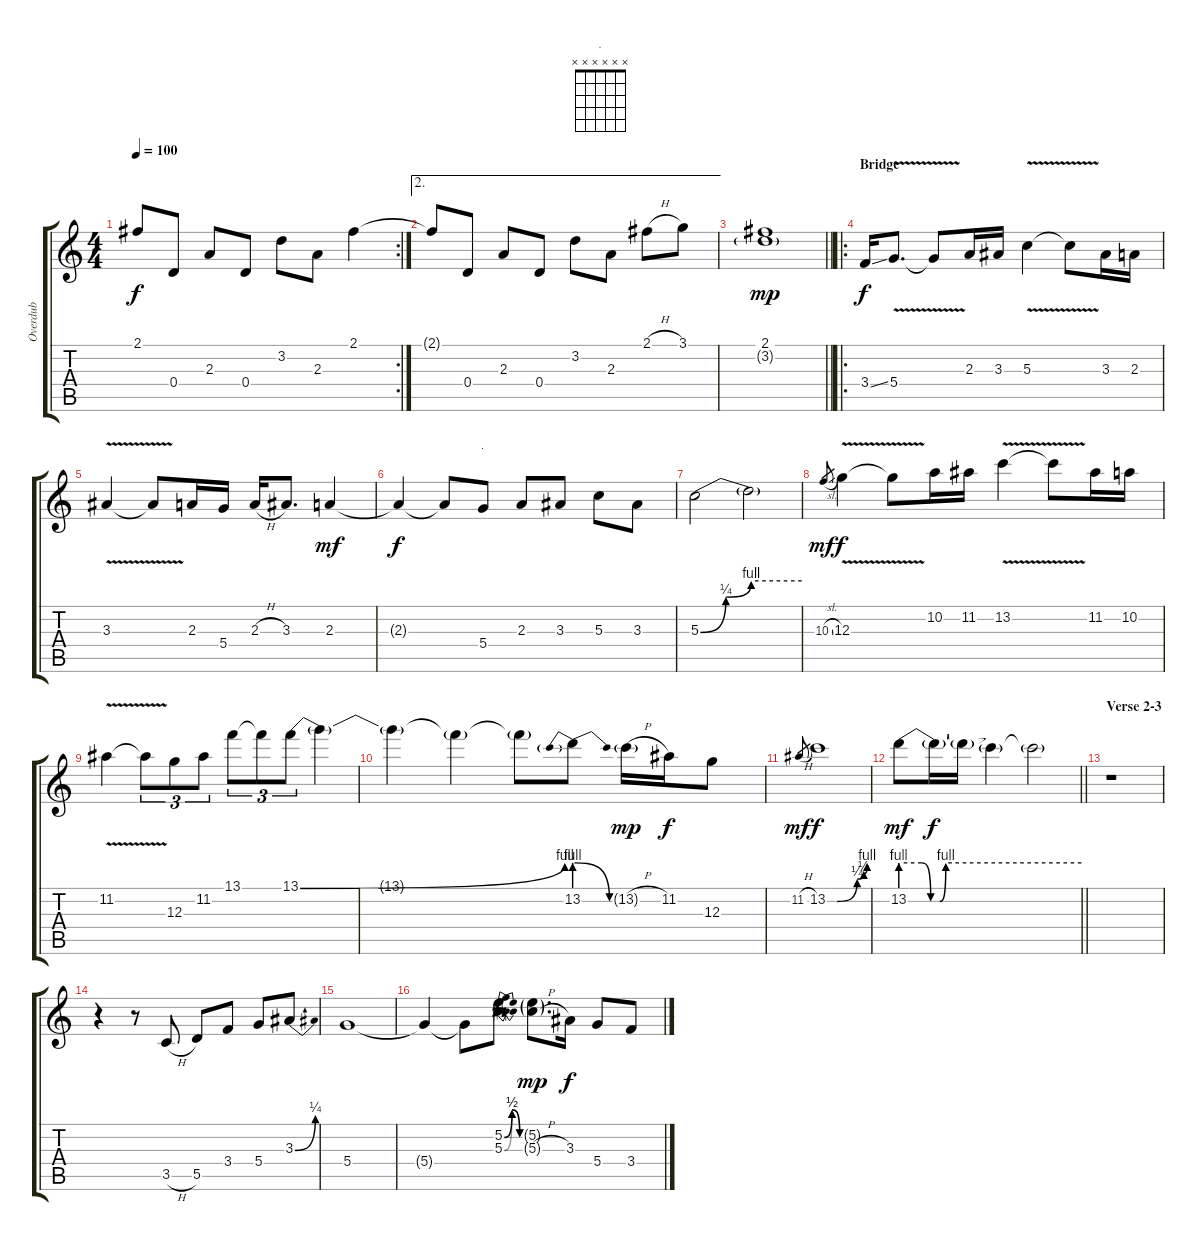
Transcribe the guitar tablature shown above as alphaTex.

\track ("Overdub" "Overdub") {instrument fretlessbass}
\staff {score tabs}
\tuning (E4 B3 G3 D3 A2 E2) {hide}
\chord ("." x x x x x x)
\rc 2
\ts (4 4)
\tempo 100
\clef g2
\ks c
2.1{t}.8{dy f} 0.4.8 2.3.8 0.4.8 3.2.8 2.3.8 2.1.4 |
\ae 2
2.1{t}.8 0.4.8 2.3.8 0.4.8 3.2.8 2.3.8 2.1{h}.8 3.1.8 |
\barLineRight lightlight
(2.1 3.2{g}).1{dy mp} |
\ro
\section ("" "Bridge")
3.4{ss}.16{dy f volume 9 instrument fretlessbass} 5.4{v}.8{d} 5.4{t}.8 2.3.16 3.3.16 5.3{v}.4 5.3{t}.8 3.3.16 2.3.16 |
3.3{v}.4 3.3{t}.8 2.3.16 5.4.16 2.3{h}.16 3.3.8{d} 2.3.4{dy mf} |
2.3{t}.4{dy f} 2.3{t}.8 5.4.8{ch "."} 2.3.8 3.3.8 5.3.8 3.3.8 |
5.3{be (custom 0 0 15 1 30 4 60 4)}.2 5.3{t}.2 |
10.3{sl}.8{gr dy mf} 12.3{v}.4{dy f} 12.3{t}.8 10.2.16 11.2.16 13.2{v}.4 13.2{t}.8 11.2.16 10.2.16 |
11.2{v}.4 11.2{t}.8{tu (3 2)} 12.3.8{tu (3 2)} 11.2.8{tu (3 2)} 13.1.8{tu (3 2)} 13.1{t}.8{tu (3 2)} 13.1{be (bend 0 0 60 4)}.8{tu (3 2)} 13.1{t}.4 |
13.1{t}.4 13.1{t}.4 13.1{t}.8 13.2{be (prebendrelease 0 4 60 0)}.8 13.2{h g}.16{dy mp} 11.2.16{dy f} 12.3.8 |
11.2{h}.8{gr dy mf} 13.2{be (custom 0 0 15 0 45 1 55 2 60 4)}.1{dy f} |
\barLineRight lightlight
13.2{be (custom 0 4 7 4 10 0 13 0 15 4 60 4)}.8{dy mf volume 5} 13.2{t}.16{dy f} 13.2{t}.16 13.2{t}.4 13.2{t}.2 |
\section ("" "Verse 2-3")
r.1{volume 10} |
r.4 r.8 3.5{h}.8 5.5.8 3.4.8 5.4.8 3.3{be (bend 0 0 60 1)}.8 |
5.4.1 |
5.4{t}.4 5.4{t}.8 (5.2{be (bendrelease 0 0 15 2 30 2 60 0)} 5.3{be (bendrelease 0 0 15 2 30 2 60 0)}).8 (5.2{g} 5.3{h g}).8{d dy mp} 3.3.16{dy f} 5.4.8 3.4.8
